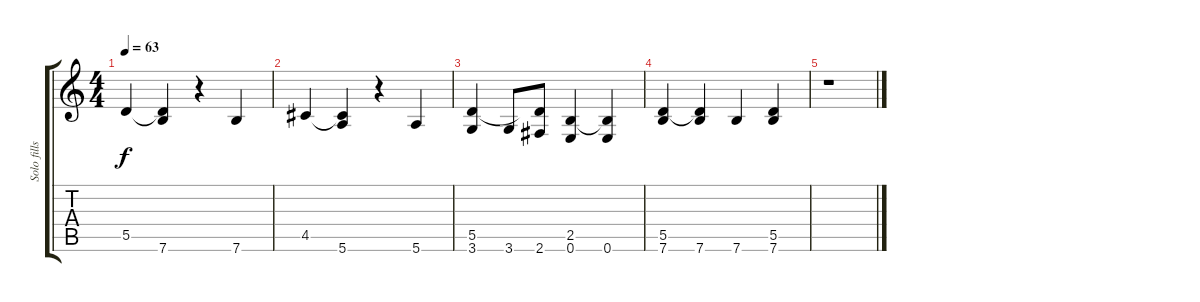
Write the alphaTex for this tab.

\track ("Solo fills (Gilmour)" "Solo fills") {instrument distortionguitar}
\staff {score tabs}
\tuning (E4 B3 G3 D3 A2 E2) {hide}
\ts (4 4)
\tempo 63
\clef g2
\ks c
5.5.4{dy f} (5.5{t} 7.6).4 r.4 7.6.4 |
4.5.4 (4.5{t} 5.6).4 r.4 5.6.4 |
(5.5 3.6).4 3.6.8 (5.5{t} 2.6).8 (2.5 0.6).4 (2.5{t} 0.6).4 |
(5.5 7.6).4 (5.5{t} 7.6).4 7.6.4 (5.5 7.6).4 |
r.1
